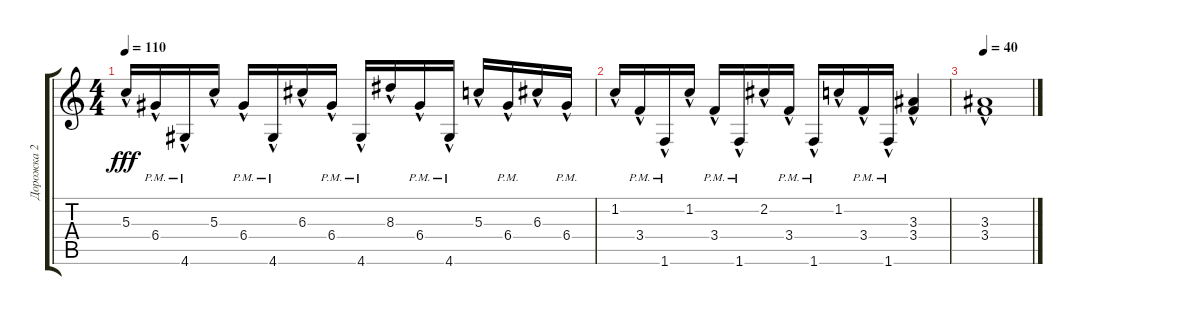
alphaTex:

\track ("Дорожка 2" "Дорожка 2") {instrument distortionguitar}
\staff {score tabs}
\tuning (E4 B3 G3 D3 A2 E2) {hide}
\ts (4 4)
\tempo 110
\clef g2
\ks c
5.3{hac}.16{dy fff} 6.4{hac pm}.16 4.6{hac pm}.16 5.3{hac}.16 6.4{hac pm}.16 4.6{hac pm}.16 6.3{hac}.16 6.4{hac pm}.16 4.6{hac pm}.16 8.3{hac}.16 6.4{hac pm}.16 4.6{hac pm}.16 5.3{hac}.16 6.4{hac pm}.16 6.3{hac}.16 6.4{hac pm}.16 |
1.2{hac}.16 3.4{hac pm}.16 1.6{hac pm}.16 1.2{hac}.16 3.4{hac pm}.16 1.6{hac pm}.16 2.2{hac}.16 3.4{hac pm}.16 1.6{hac pm}.16 1.2{hac}.16 3.4{hac pm}.16 1.6{hac pm}.16 (3.3{hac} 3.4{hac}).4 |
\tempo 40
(3.3{hac} 3.4{hac}).1
